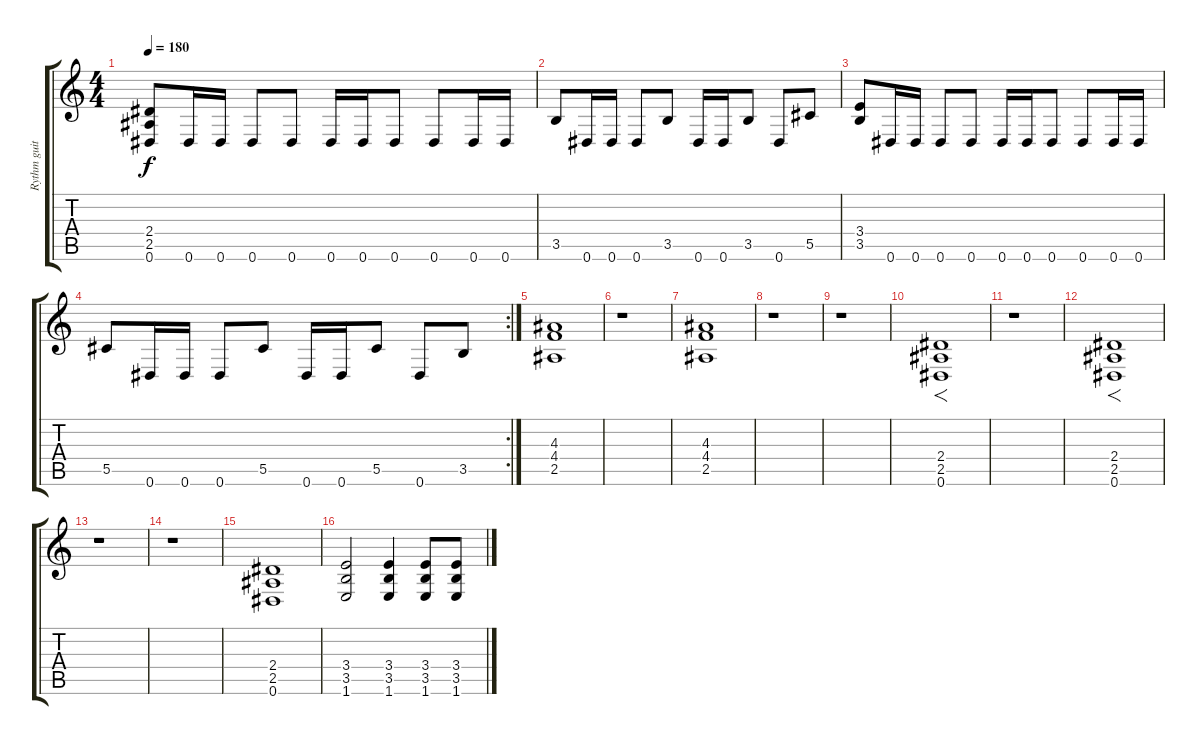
\track ("Rythm guitar Eb" "Rythm guit") {instrument distortionguitar}
\staff {score tabs}
\tuning (Eb4 Bb3 Gb3 Db3 Ab2 Eb2) {hide}
\ts (4 4)
\tempo 180
\clef g2
\ks c
(2.4 2.5 0.6).8{dy f} 0.6.16 0.6.16 0.6.8 0.6.8 0.6.16 0.6.16 0.6.8 0.6.8 0.6.16 0.6.16 |
3.5.8 0.6.16 0.6.16 0.6.8 3.5.8 0.6.16 0.6.16 3.5.8 0.6.8 5.5.8 |
(3.4 3.5).8 0.6.16 0.6.16 0.6.8 0.6.8 0.6.16 0.6.16 0.6.8 0.6.8 0.6.16 0.6.16 |
\rc 2
5.5.8 0.6.16 0.6.16 0.6.8 5.5.8 0.6.16 0.6.16 5.5.8 0.6.8 3.5.8 |
(4.3 4.4 2.5).1 |
r.1 |
(4.3 4.4 2.5).1 |
r.1 |
r.1 |
(2.4 2.5 0.6).1{f} |
r.1 |
(2.4 2.5 0.6).1{f} |
r.1 |
r.1 |
(2.4 2.5 0.6).1 |
(3.4 3.5 1.6).2 (3.4 3.5 1.6).4 (3.4 3.5 1.6).8 (3.4 3.5 1.6).8
